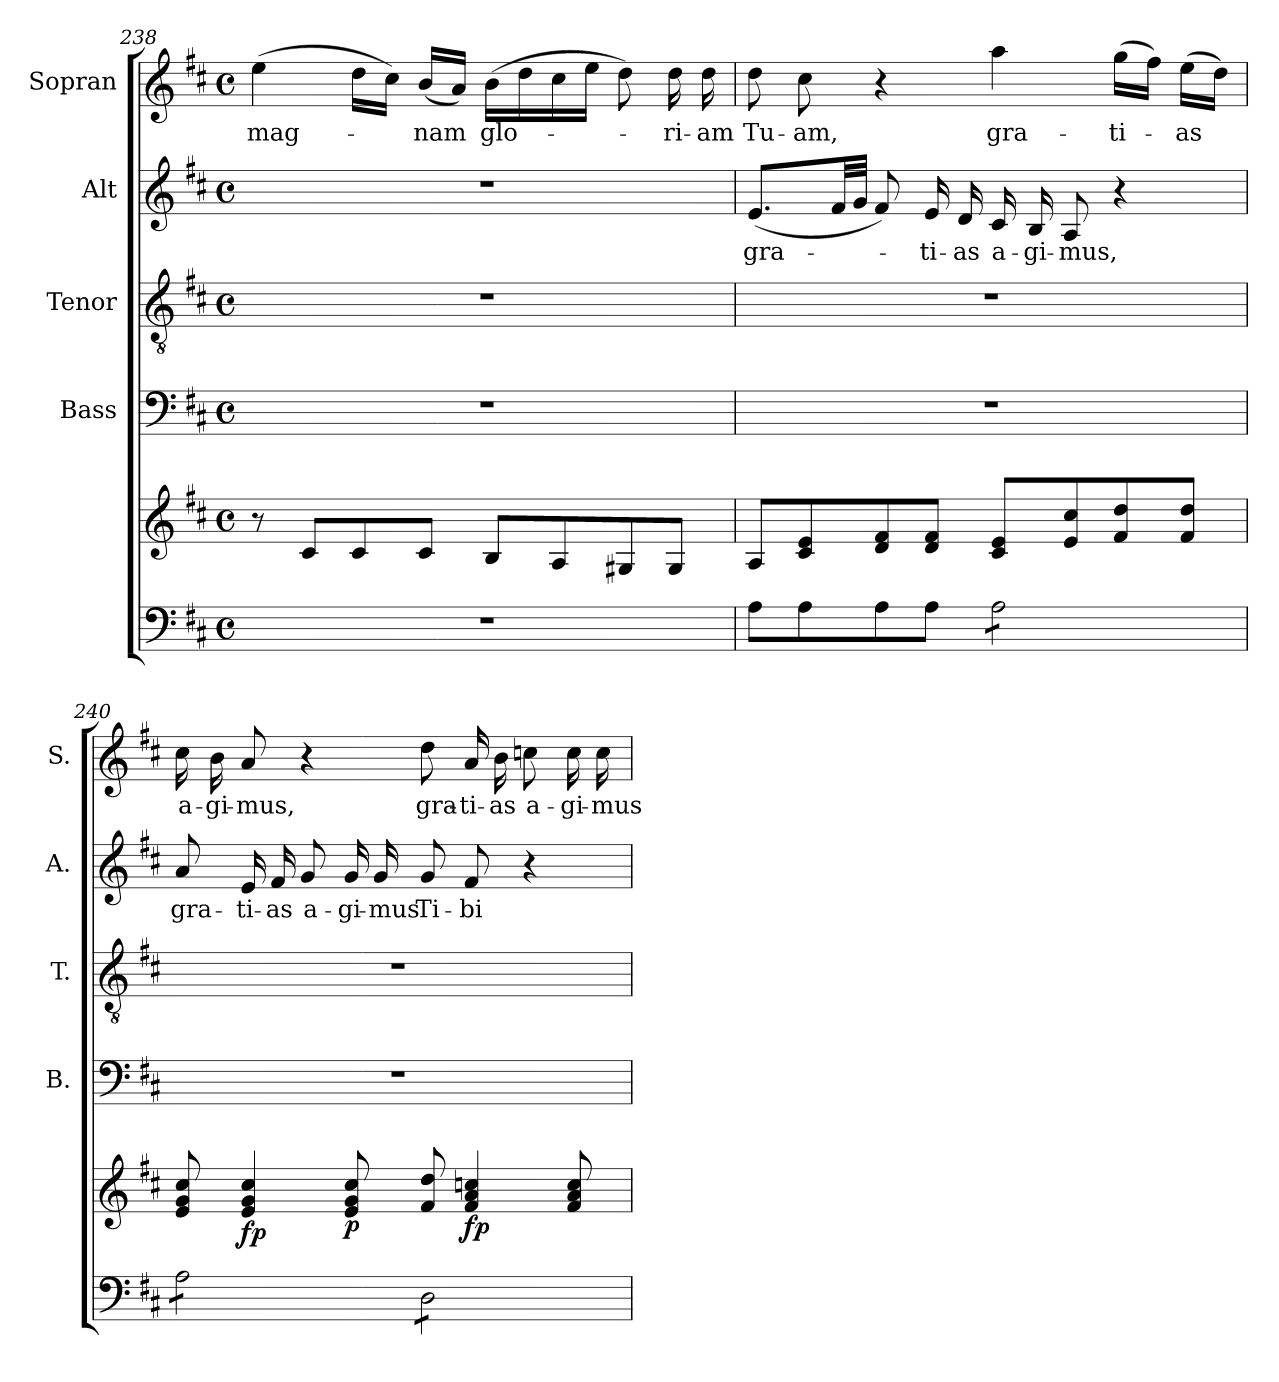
**kern	**kern	**dynam	**kern	**kern	**kern	**text	**kern	**text
*part5	*part5	*part5	*part4	*part3	*part2	*part2	*part1	*part1
*staff6	*staff5	*staff5/6	*staff4	*staff3	*staff2	*staff2	*staff1	*staff1
*	*	*	*I"Bass	*I"Tenor	*I"Alt	*	*I"Sopran	*
*	*	*	*I'B.	*I'T.	*I'A.	*	*I'S.	*
*clefF4	*clefG2	*	*clefF4	*clefGv2	*clefG2	*	*clefG2	*
*k[f#c#]	*k[f#c#]	*	*k[f#c#]	*k[f#c#]	*k[f#c#]	*	*k[f#c#]	*
*D:	*D:	*	*D:	*D:	*D:	*	*D:	*
*M4/4	*M4/4	*	*M4/4	*M4/4	*M4/4	*	*M4/4	*
*met(c)	*met(c)	*	*met(c)	*met(c)	*met(c)	*	*met(c)	*
=238	=238	=238	=238	=238	=238	=238	=238	=238
!	!	!	!	!	!	!	!	!LO:LY:b
1r	8r	.	1r	1r	1r	.	(>4ee\	mag-
.	8c#/L	.	.	.	.	.	.	.
.	8c#/	.	.	.	.	.	16dd\LL	.
.	.	.	.	.	.	.	16cc#\JJ)	.
!	!	!	!	!	!	!	!	!LO:LY:b
.	8c#/J	.	.	.	.	.	(<16b/LL	-nam
.	.	.	.	.	.	.	16a/JJ)	.
!	!	!	!	!	!	!	!	!LO:LY:b
.	8B/L	.	.	.	.	.	(>16b\LL	glo-
.	.	.	.	.	.	.	16dd\	.
.	8A/	.	.	.	.	.	16cc#\	.
.	.	.	.	.	.	.	16ee\JJ	.
.	8G#X/	.	.	.	.	.	8dd\)	.
!	!	!	!	!	!	!	!	!LO:LY:b
.	8G#/J	.	.	.	.	.	16dd\	-ri-
!	!	!	!	!	!	!	!	!LO:LY:b
.	.	.	.	.	.	.	16dd\	-am
=239	=239	=239	=239	=239	=239	=239	=239	=239
!	!	!	!	!	!	!LO:LY:b	!	!LO:LY:b
8A\L	8A/L	.	1r	1r	(<8.e/L	gra-	8dd\	Tu-
!	!	!	!	!	!	!	!	!LO:LY:b
8A\	8c#/ 8e/	.	.	.	.	.	8cc#\	-am,
.	.	.	.	.	32f#/LL	.	.	.
.	.	.	.	.	32g/JJJ	.	.	.
8A\	8d/ 8f#/	.	.	.	8f#/)	.	4r	.
!	!	!	!	!	!	!LO:LY:b	!	!
8A\J	8d/ 8f#/J	.	.	.	16e/	-ti-	.	.
!	!	!	!	!	!	!LO:LY:b	!	!
.	.	.	.	.	16d/	-as	.	.
!	!	!	!	!	!	!LO:LY:b	!	!LO:LY:b
*tremolo	*	*	*	*	*	*	*	*
8A\L	8c#/ 8e/L	.	.	.	16c#/	a-	4aa\	gra-
!	!	!	!	!	!	!LO:LY:b	!	!
.	.	.	.	.	16B/	-gi-	.	.
!	!	!	!	!	!	!LO:LY:b	!	!
8A\	8e/ 8cc#/	.	.	.	8A/	-mus,	.	.
!	!	!	!	!	!	!	!	!LO:LY:b
8A\	8f#/ 8dd/	.	.	.	4r	.	(>16gg\LL	-ti-
.	.	.	.	.	.	.	16ff#\JJ)	.
!	!	!	!	!	!	!	!	!LO:LY:b
8A\J	8f#/ 8dd/J	.	.	.	.	.	(>16ee\LL	-as
.	.	.	.	.	.	.	16dd\JJ)	.
!!LO:PB:g=z
=240	=240	=240	=240	=240	=240	=240	=240	=240
!	!	!	!	!	!	!LO:LY:b	!	!LO:LY:b
8A\L	8e/ 8g/ 8cc#/	.	1r	1r	8a/	gra-	16cc#\	a-
!	!	!	!	!	!	!	!	!LO:LY:b
.	.	.	.	.	.	.	16b\	-gi-
!	!	!LO:DY:b	!	!	!	!LO:LY:b	!	!LO:LY:b
8A\	4e/ 4g/ 4cc#/	fp	.	.	16e/	-ti-	8a/	-mus,
!	!	!	!	!	!	!LO:LY:b	!	!
.	.	.	.	.	16f#/	-as	.	.
!	!	!	!	!	!	!LO:LY:b	!	!
8A\	.	.	.	.	8g/	a-	4r	.
!	!	!LO:DY:b	!	!	!	!LO:LY:b	!	!
8A\J	8e/ 8g/ 8cc#/	p	.	.	16g/	-gi-	.	.
!	!	!	!	!	!	!LO:LY:b	!	!
.	.	.	.	.	16g/	-mus	.	.
!	!	!	!	!	!	!LO:LY:b	!	!LO:LY:b
8D\L	8f#/ 8dd/	.	.	.	8g/	Ti-	8dd\	gra-
!	!	!LO:DY:b	!	!	!	!LO:LY:b	!	!LO:LY:b
8D\	4f#/ 4a/ 4ccn/	fp	.	.	8f#/	-bi	16a/	-ti-
!	!	!	!	!	!	!	!	!LO:LY:b
.	.	.	.	.	.	.	16b\	-as
!	!	!	!	!	!	!	!	!LO:LY:b
8D\	.	.	.	.	4r	.	8ccn\	a-
!	!	!	!	!	!	!	!	!LO:LY:b
8D\J	8f#/ 8a/ 8cc/	.	.	.	.	.	16cc\	-gi-
*Xtremolo	*	*	*	*	*	*	*	*
!	!	!	!	!	!	!	!	!LO:LY:b
.	.	.	.	.	.	.	16cc\	-mus
=	=	=	=	=	=	=	=	=
*-	*-	*-	*-	*-	*-	*-	*-	*-
